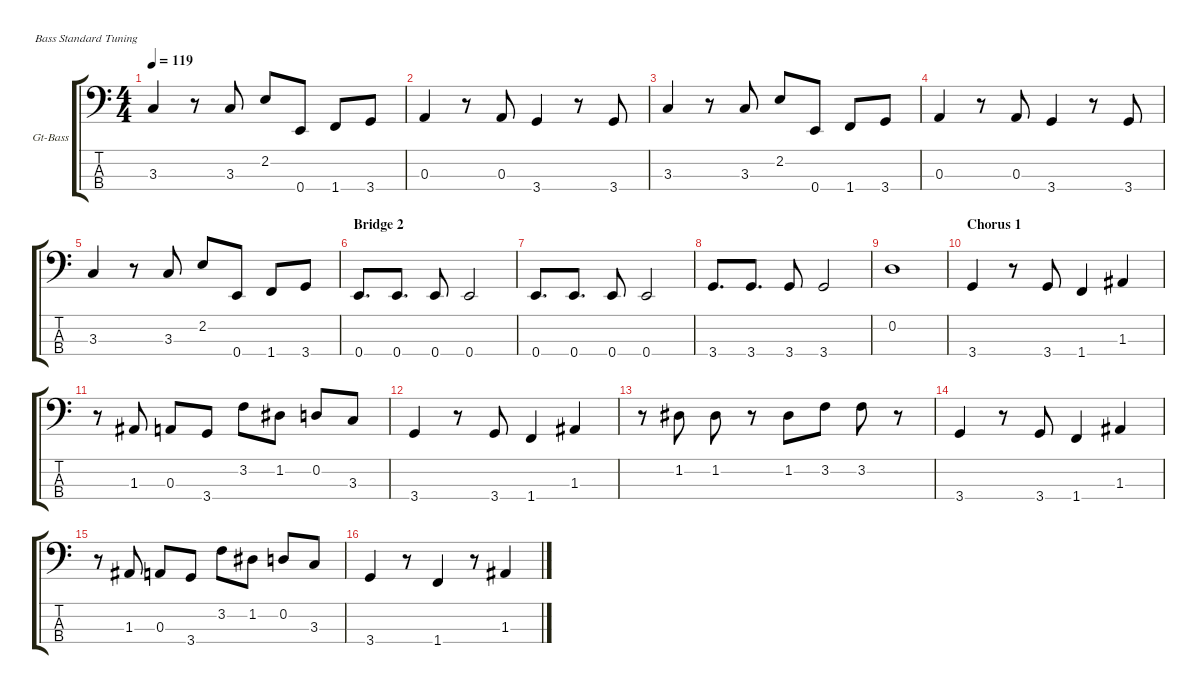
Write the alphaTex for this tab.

\hideDynamics
\bracketExtendMode groupsimilarinstruments
\firstSystemTrackNameOrientation horizontal
\otherSystemsTrackNameOrientation horizontal
\track ("Bass Guitar" "Gt-Bass") {instrument electricbassfinger}
\staff {score tabs}
\tuning (G2 D2 A1 E1)
\ts (4 4)
\tempo 119
\clef f4
\ks c
3.3.4{dy mf} r.8 3.3.8 2.2.8 0.4.8 1.4.8 3.4.8 |
0.3.4 r.8 0.3.8 3.4.4 r.8 3.4.8 |
3.3.4 r.8 3.3.8 2.2.8 0.4.8 1.4.8 3.4.8 |
0.3.4 r.8 0.3.8 3.4.4 r.8 3.4.8 |
3.3.4 r.8 3.3.8 2.2.8 0.4.8 1.4.8 3.4.8 |
\section ("" "Bridge 2")
0.4.8{d} 0.4.8{d} 0.4.8 0.4.2 |
0.4.8{d} 0.4.8{d} 0.4.8 0.4.2 |
3.4.8{d} 3.4.8{d} 3.4.8 3.4.2 |
0.2.1 |
\section ("" "Chorus 1")
3.4.4 r.8 3.4.8 1.4.4 1.3.4 |
r.8 1.3.8 0.3.8 3.4.8 3.2.8 1.2.8 0.2.8 3.3.8 |
3.4.4 r.8 3.4.8 1.4.4 1.3.4 |
r.8 1.2.8 1.2.8 r.8 1.2.8 3.2.8 3.2.8 r.8 |
3.4.4 r.8 3.4.8 1.4.4 1.3.4 |
r.8 1.3.8 0.3.8 3.4.8 3.2.8 1.2.8 0.2.8 3.3.8 |
3.4.4 r.8 1.4.4 r.8 1.3.4
